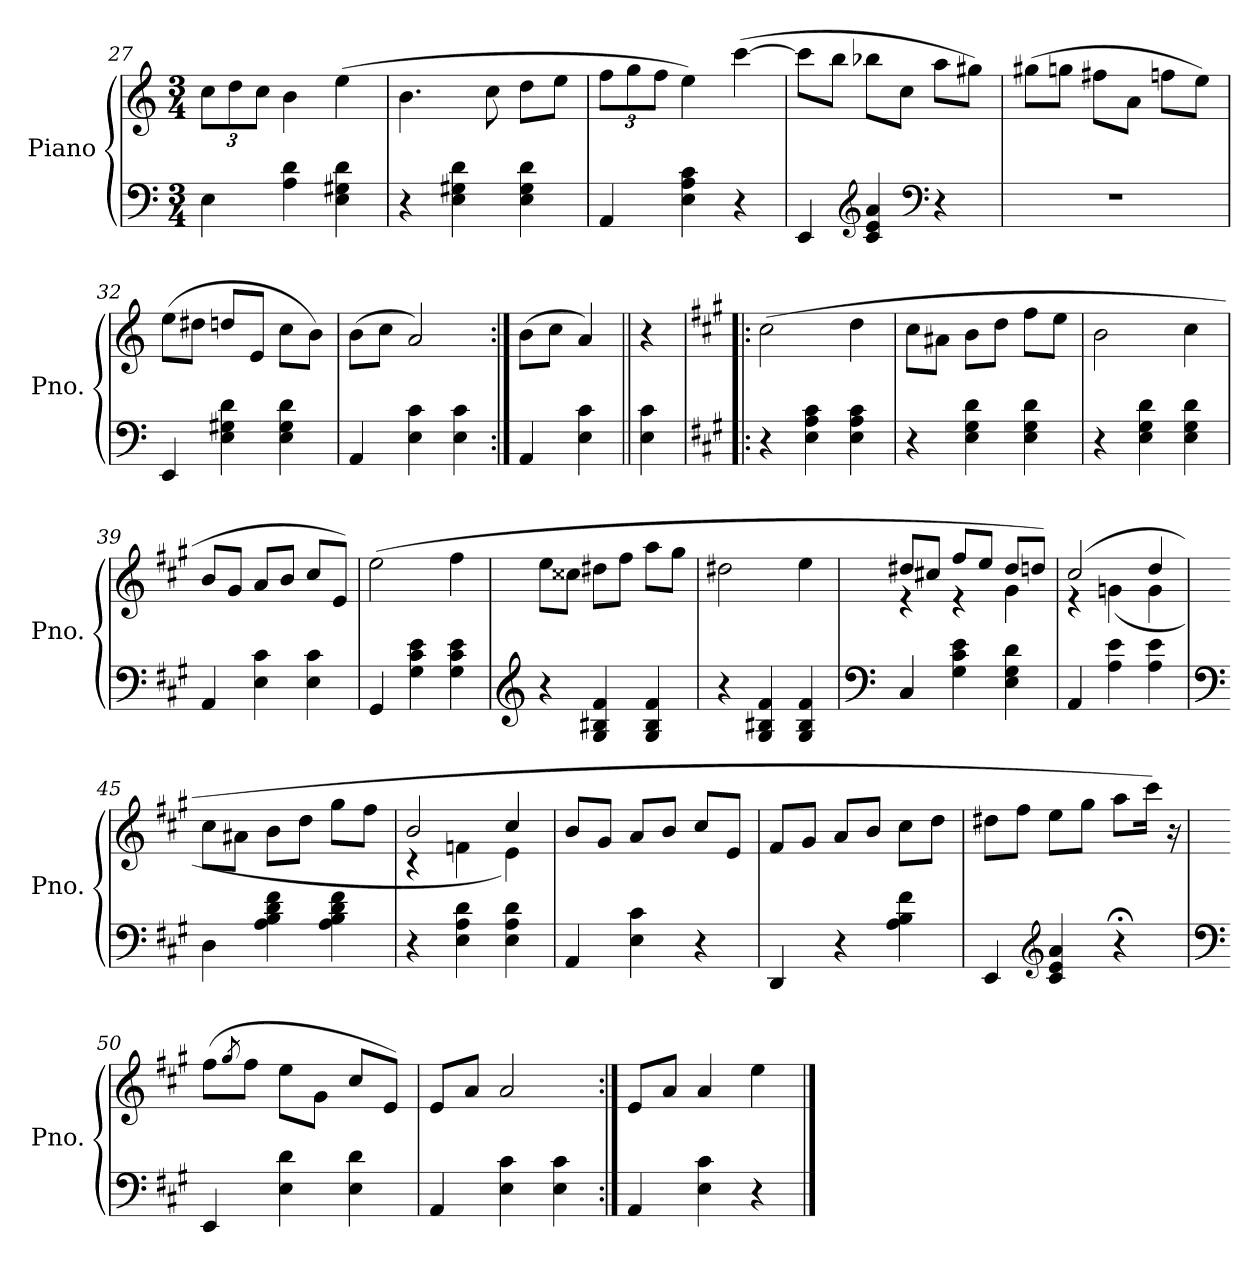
**kern	**kern
*part1	*part1
*staff2	*staff1
*I"Piano	*
*I'Pno.	*
*clefF4	*clefG2
*k[]	*k[]
*M3/4	*M3/4
*	*Xbrackettup
=27	=27
4E\	12cc\L
.	12dd\
.	12cc\J
4A\ 4d\	4b\
4E\ 4G#X\ 4d\	(4ee\
=28	=28
4r	4.b\
4E\ 4G#X\ 4d\	.
.	8cc\
4E\ 4G#\ 4d\	8dd\L
.	8ee\J
=29	=29
4AA/	12ff\L
.	12gg\
.	12ff\J
4E\ 4A\ 4c\	4ee\)
4r	([4ccc\
!!LO:LB:g=z
=30	=30
4EE/	8ccc\L]
.	8bb\J
*clefG2	*
4c/ 4e/ 4a/	8bb-X\L
.	8cc\J
*clefF4	*
4r	8aa\L
.	8gg#X\J)
=31	=31
2.r	(8gg#X\L
.	8ggn\J
.	8ff#X\L
.	8a\J
.	8ffn\L
.	8ee\J)
=32	=32
4EE/	(8ee\L
.	8dd#X\J
4E\ 4G#X\ 4d\	8ddn/L
.	8e/J
4E\ 4G#\ 4d\	8cc\L
.	8b\J)
=33	=33
4AA/	(8b\L
.	8cc\J
4E\ 4c\	2a/)
4E\ 4c\	.
=34:|!	=34:|!
4AA/	(8b\L
.	8cc\J
4E\ 4c\	4a/)
=35||	=35||
4E\ 4c\	4r
=36!|:	=36!|:
*k[f#c#g#]	*k[f#c#g#]
4r	(2cc#\
4E\ 4A\ 4c#\	.
4E\ 4A\ 4c#\	4dd\
!!LO:PB:g=z
=37	=37
4r	8cc#\L
.	8a#X\J
4E\ 4G#\ 4d\	8b\L
.	8dd\J
4E\ 4G#\ 4d\	8ff#\L
.	8ee\J
=38	=38
4r	2b\
4E\ 4G#\ 4d\	.
4E\ 4G#\ 4d\	4cc#\
=39	=39
4AA/	8b/L
.	8g#/J
4E\ 4c#\	8a/L
.	8b/J
4E\ 4c#\	8cc#/L
.	8e/J)
=40	=40
4GG#/	(2ee\
4G#\ 4c#\ 4e\	.
4G#\ 4c#\ 4e\	4ff#\
=41	=41
*clefG2	*
4r	8ee\L
.	8cc##X\J
4G#/ 4B#X/ 4f#/	8dd#X\L
.	8ff#\J
4G#/ 4B#/ 4f#/	8aa\L
.	8gg#\J
=42	=42
4r	2dd#X\
4G#/ 4B#X/ 4f#/	.
4G#/ 4B#/ 4f#/	4ee\
!!LO:LB:g=z
=43	=43
*clefF4	*
*	*^
4C#/	8dd#X/L	4r
.	8cc#X/J	.
4G#\ 4c#\ 4e\	8ff#/L	4r
.	8ee/J	.
4E\ 4G#\ 4d\	8dd#/L	4g#\
.	8ddn/J)	.
=44	=44	=44
4AA/	(2cc#/	4r
4A\ 4e\	.	(4gn\
4A\ 4e\	4dd/	4g\
*	*v	*v
=45	=45
*clefF4	*
4D\	8cc#\L
.	8a#X\J
4A\ 4B\ 4d\ 4f#\	8b\L
.	8dd\J
4A\ 4B\ 4d\ 4f#\	8gg#\L
.	8ff#\J
=46	=46
*	*^
4r	2b/	4r
4E\ 4A\ 4d\	.	4fn\
4E\ 4A\ 4d\	4cc#/	4e\)
*	*v	*v
=47	=47
4AA/	8b/L
.	8g#/J
4E\ 4c#\	8a/L
.	8b/J
4r	8cc#/L
.	8e/J
=48	=48
4DD/	8f#/L
.	8g#/J
4r	8a/L
.	8b/J
4A\ 4B\ 4f#\	8cc#\L
.	8dd\J
!!LO:LB:g=z
=49	=49
4EE/	8dd#X\L
.	8ff#\J
*clefG2	*
4c#/ 4e/ 4a/	8ee\L
.	8gg#\J
4r;<	8aa\L
.	16ccc#\Jk)
.	16r
=50	=50
*clefF4	*
4EE/	(8ff#\L
.	8qgg#/
.	8ff#\J
4E\ 4d\	8ee\L
.	8g#\J
4E\ 4d\	8cc#/L
.	8e/J)
=51	=51
4AA/	8e/L
.	8a/J
4E\ 4c#\	2a/
4E\ 4c#\	.
=52:|!	=52:|!
4AA/	8e/L
.	8a/J
4E\ 4c#\	4a/
4r	4ee\
==	==
*-	*-
